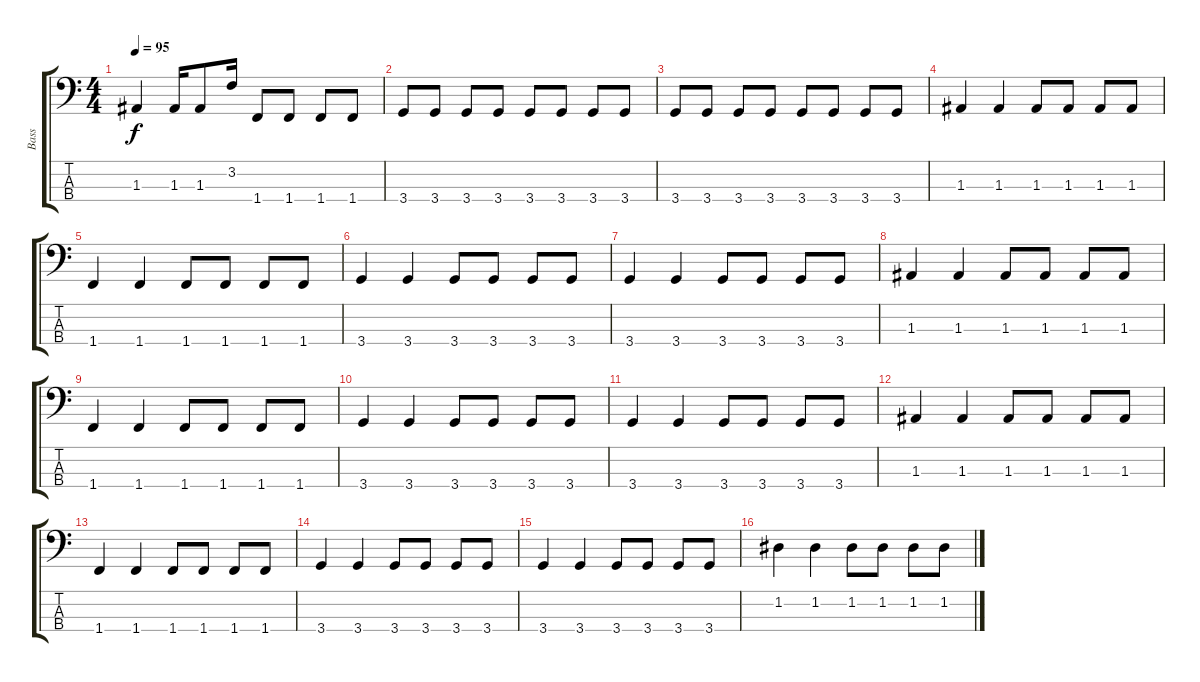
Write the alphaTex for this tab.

\track ("Bass" "Bass") {instrument electricbasspick}
\staff {score tabs}
\tuning (G2 D2 A1 E1) {hide}
\ts (4 4)
\tempo 95
\clef f4
\ks c
1.3.4{dy f} 1.3.16 1.3.8 3.2.16 1.4.8 1.4.8 1.4.8 1.4.8 |
3.4.8 3.4.8 3.4.8 3.4.8 3.4.8 3.4.8 3.4.8 3.4.8 |
3.4.8 3.4.8 3.4.8 3.4.8 3.4.8 3.4.8 3.4.8 3.4.8 |
1.3.4 1.3.4 1.3.8 1.3.8 1.3.8 1.3.8 |
1.4.4 1.4.4 1.4.8 1.4.8 1.4.8 1.4.8 |
3.4.4 3.4.4 3.4.8 3.4.8 3.4.8 3.4.8 |
3.4.4 3.4.4 3.4.8 3.4.8 3.4.8 3.4.8 |
1.3.4 1.3.4 1.3.8 1.3.8 1.3.8 1.3.8 |
1.4.4 1.4.4 1.4.8 1.4.8 1.4.8 1.4.8 |
3.4.4 3.4.4 3.4.8 3.4.8 3.4.8 3.4.8 |
3.4.4 3.4.4 3.4.8 3.4.8 3.4.8 3.4.8 |
1.3.4 1.3.4 1.3.8 1.3.8 1.3.8 1.3.8 |
1.4.4 1.4.4 1.4.8 1.4.8 1.4.8 1.4.8 |
3.4.4 3.4.4 3.4.8 3.4.8 3.4.8 3.4.8 |
3.4.4 3.4.4 3.4.8 3.4.8 3.4.8 3.4.8 |
1.2.4 1.2.4 1.2.8 1.2.8 1.2.8 1.2.8
